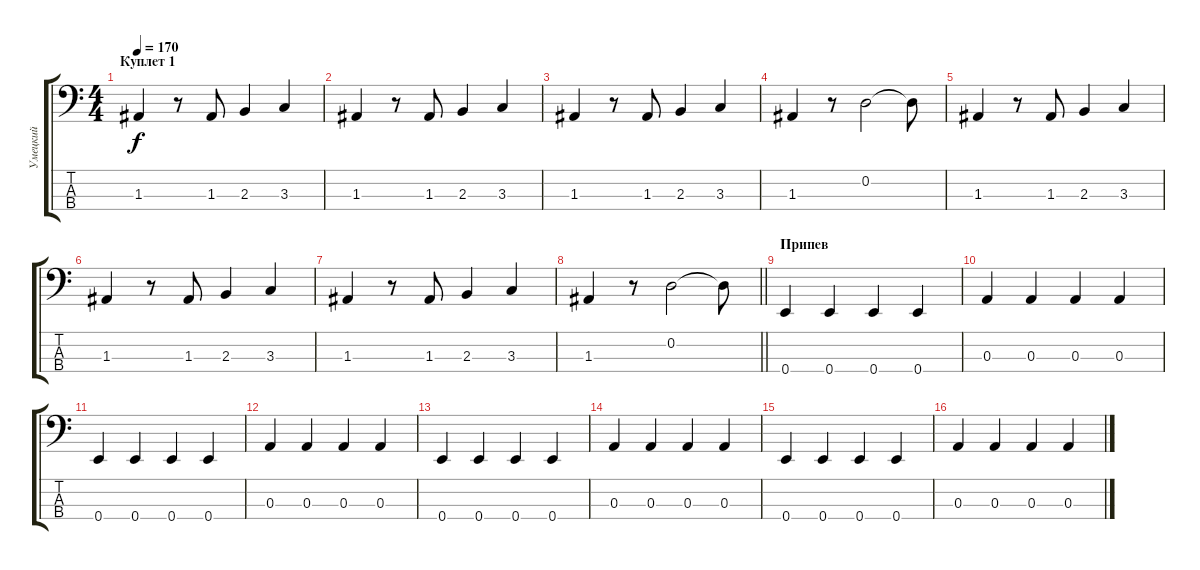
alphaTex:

\track ("Умецкий" "Умецкий") {instrument slapbass1}
\staff {score tabs}
\tuning (G2 D2 A1 E1) {hide}
\ts (4 4)
\section ("" "Куплет 1")
\tempo 170
\clef f4
\ks c
1.3.4{dy f} r.8 1.3.8 2.3.4 3.3.4 |
1.3.4 r.8 1.3.8 2.3.4 3.3.4 |
1.3.4 r.8 1.3.8 2.3.4 3.3.4 |
1.3.4 r.8 0.2.2 0.2{t}.8 |
1.3.4 r.8 1.3.8 2.3.4 3.3.4 |
1.3.4 r.8 1.3.8 2.3.4 3.3.4 |
1.3.4 r.8 1.3.8 2.3.4 3.3.4 |
\barLineRight lightlight
1.3.4 r.8 0.2.2 0.2{t}.8 |
\section ("" "Припев")
0.4.4 0.4.4 0.4.4 0.4.4 |
0.3.4 0.3.4 0.3.4 0.3.4 |
0.4.4 0.4.4 0.4.4 0.4.4 |
0.3.4 0.3.4 0.3.4 0.3.4 |
0.4.4 0.4.4 0.4.4 0.4.4 |
0.3.4 0.3.4 0.3.4 0.3.4 |
0.4.4 0.4.4 0.4.4 0.4.4 |
0.3.4 0.3.4 0.3.4 0.3.4
